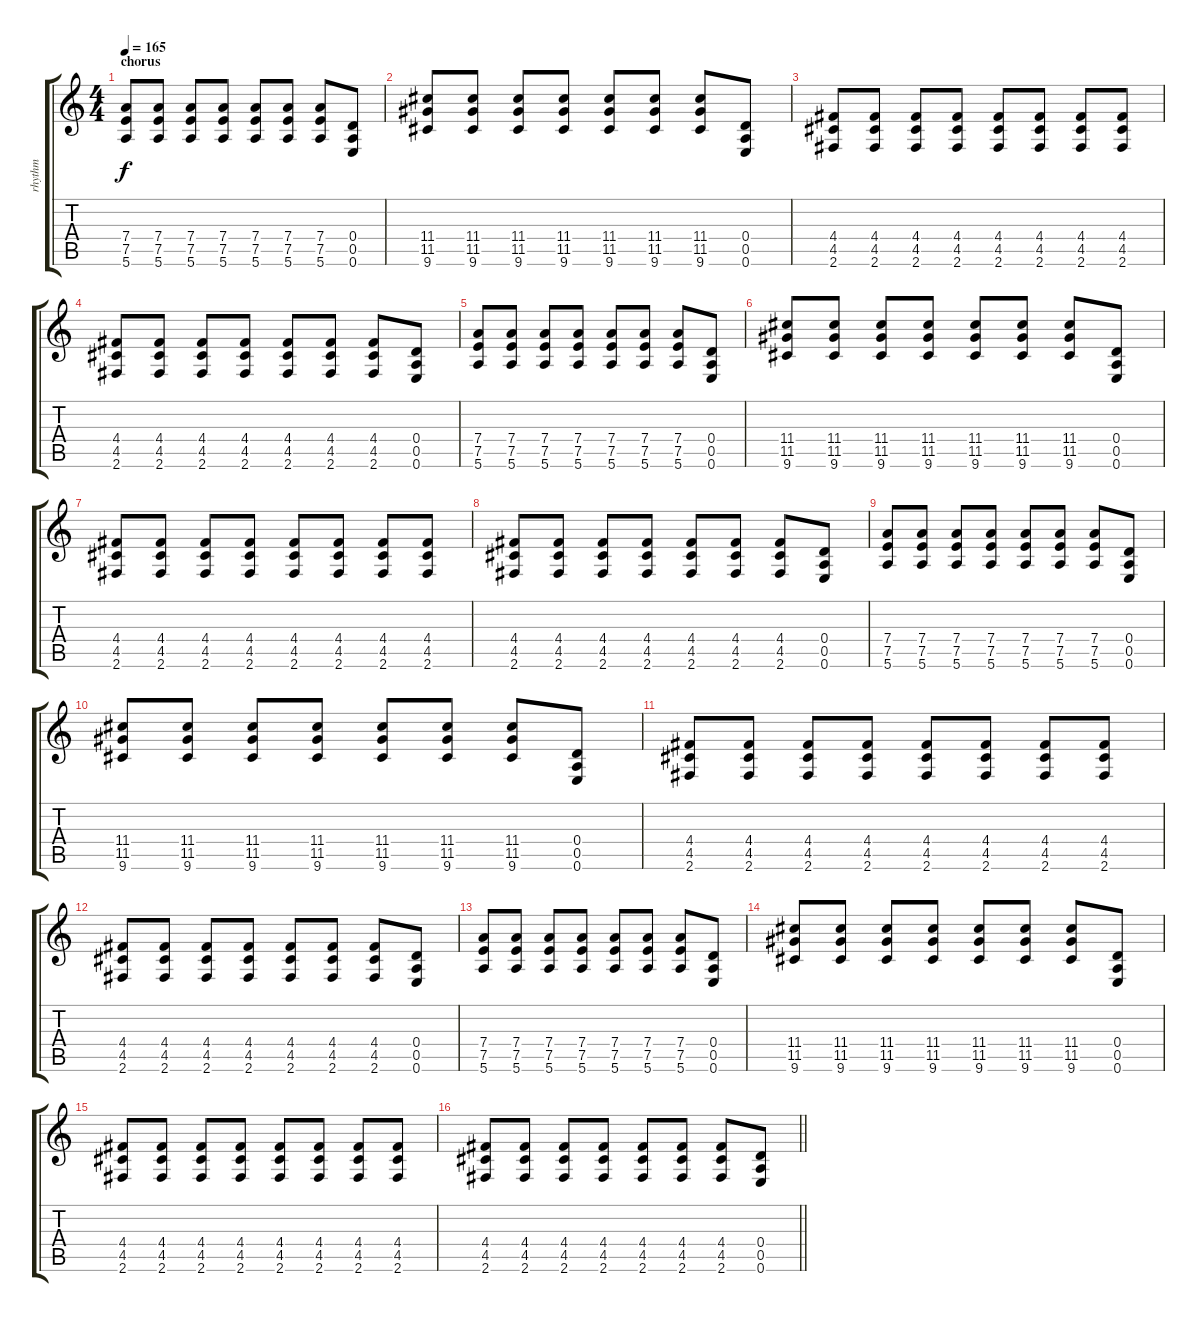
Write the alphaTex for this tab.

\track ("rhythm" "rhythm") {instrument overdrivenguitar}
\staff {score tabs}
\tuning (E4 B3 G3 D3 A2 E2) {hide}
\ts (4 4)
\section ("" "chorus")
\tempo 165
\clef g2
\ks c
(7.4 7.5 5.6).8{dy f} (7.4 7.5 5.6).8 (7.4 7.5 5.6).8 (7.4 7.5 5.6).8 (7.4 7.5 5.6).8 (7.4 7.5 5.6).8 (7.4 7.5 5.6).8 (0.4 0.5 0.6).8 |
(11.4 11.5 9.6).8 (11.4 11.5 9.6).8 (11.4 11.5 9.6).8 (11.4 11.5 9.6).8 (11.4 11.5 9.6).8 (11.4 11.5 9.6).8 (11.4 11.5 9.6).8 (0.4 0.5 0.6).8 |
(4.4 4.5 2.6).8 (4.4 4.5 2.6).8 (4.4 4.5 2.6).8 (4.4 4.5 2.6).8 (4.4 4.5 2.6).8 (4.4 4.5 2.6).8 (4.4 4.5 2.6).8 (4.4 4.5 2.6).8 |
(4.4 4.5 2.6).8 (4.4 4.5 2.6).8 (4.4 4.5 2.6).8 (4.4 4.5 2.6).8 (4.4 4.5 2.6).8 (4.4 4.5 2.6).8 (4.4 4.5 2.6).8 (0.4 0.5 0.6).8 |
(7.4 7.5 5.6).8 (7.4 7.5 5.6).8 (7.4 7.5 5.6).8 (7.4 7.5 5.6).8 (7.4 7.5 5.6).8 (7.4 7.5 5.6).8 (7.4 7.5 5.6).8 (0.4 0.5 0.6).8 |
(11.4 11.5 9.6).8 (11.4 11.5 9.6).8 (11.4 11.5 9.6).8 (11.4 11.5 9.6).8 (11.4 11.5 9.6).8 (11.4 11.5 9.6).8 (11.4 11.5 9.6).8 (0.4 0.5 0.6).8 |
(4.4 4.5 2.6).8 (4.4 4.5 2.6).8 (4.4 4.5 2.6).8 (4.4 4.5 2.6).8 (4.4 4.5 2.6).8 (4.4 4.5 2.6).8 (4.4 4.5 2.6).8 (4.4 4.5 2.6).8 |
(4.4 4.5 2.6).8 (4.4 4.5 2.6).8 (4.4 4.5 2.6).8 (4.4 4.5 2.6).8 (4.4 4.5 2.6).8 (4.4 4.5 2.6).8 (4.4 4.5 2.6).8 (0.4 0.5 0.6).8 |
(7.4 7.5 5.6).8 (7.4 7.5 5.6).8 (7.4 7.5 5.6).8 (7.4 7.5 5.6).8 (7.4 7.5 5.6).8 (7.4 7.5 5.6).8 (7.4 7.5 5.6).8 (0.4 0.5 0.6).8 |
(11.4 11.5 9.6).8 (11.4 11.5 9.6).8 (11.4 11.5 9.6).8 (11.4 11.5 9.6).8 (11.4 11.5 9.6).8 (11.4 11.5 9.6).8 (11.4 11.5 9.6).8 (0.4 0.5 0.6).8 |
(4.4 4.5 2.6).8 (4.4 4.5 2.6).8 (4.4 4.5 2.6).8 (4.4 4.5 2.6).8 (4.4 4.5 2.6).8 (4.4 4.5 2.6).8 (4.4 4.5 2.6).8 (4.4 4.5 2.6).8 |
(4.4 4.5 2.6).8 (4.4 4.5 2.6).8 (4.4 4.5 2.6).8 (4.4 4.5 2.6).8 (4.4 4.5 2.6).8 (4.4 4.5 2.6).8 (4.4 4.5 2.6).8 (0.4 0.5 0.6).8 |
(7.4 7.5 5.6).8 (7.4 7.5 5.6).8 (7.4 7.5 5.6).8 (7.4 7.5 5.6).8 (7.4 7.5 5.6).8 (7.4 7.5 5.6).8 (7.4 7.5 5.6).8 (0.4 0.5 0.6).8 |
(11.4 11.5 9.6).8 (11.4 11.5 9.6).8 (11.4 11.5 9.6).8 (11.4 11.5 9.6).8 (11.4 11.5 9.6).8 (11.4 11.5 9.6).8 (11.4 11.5 9.6).8 (0.4 0.5 0.6).8 |
(4.4 4.5 2.6).8 (4.4 4.5 2.6).8 (4.4 4.5 2.6).8 (4.4 4.5 2.6).8 (4.4 4.5 2.6).8 (4.4 4.5 2.6).8 (4.4 4.5 2.6).8 (4.4 4.5 2.6).8 |
\barLineRight lightlight
(4.4 4.5 2.6).8 (4.4 4.5 2.6).8 (4.4 4.5 2.6).8 (4.4 4.5 2.6).8 (4.4 4.5 2.6).8 (4.4 4.5 2.6).8 (4.4 4.5 2.6).8 (0.4 0.5 0.6).8
